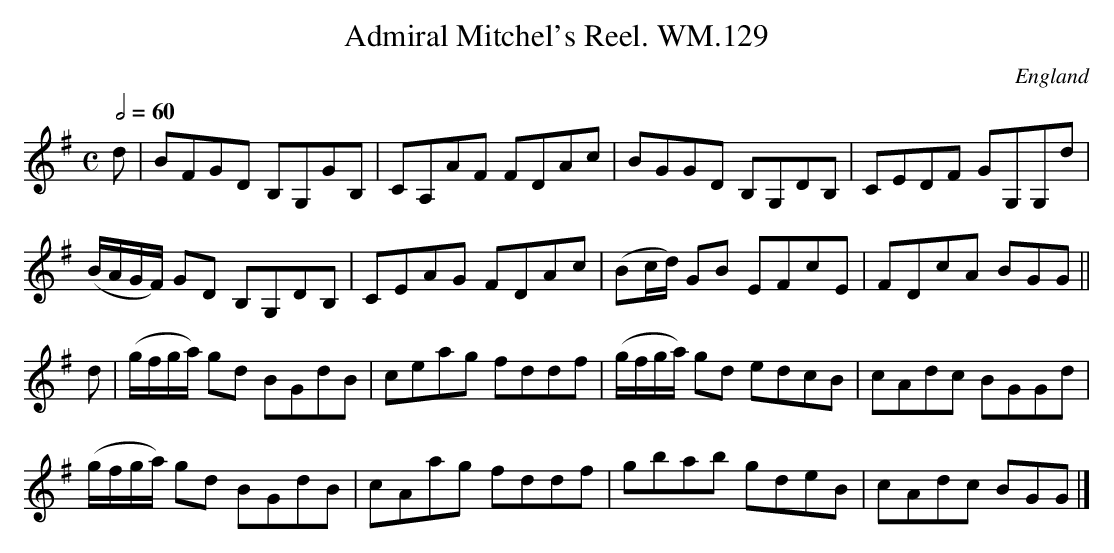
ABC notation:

X:1
T:Admiral Mitchel's Reel. WM.129
L:1/8
M:C
O:England
Q:1/2=60
K:G
d|BFGD B,G,GB,|CA,AF FDAc|BGGD B,G,DB,|CEDF GG,G,d|!
(B/A/G/F/) GD B,G,DB,|CEAG FDAc|(Bc/d/) GB EFcE|FDcA BGG||!
d|(g/f/g/a/) gd BGdB|ceag fddf|(g/f/g/a/) gd edcB|cAdc BGGd|!
(g/f/g/a/) gd BGdB|cAag fddf|gbab gdeB|cAdc BGG|]
